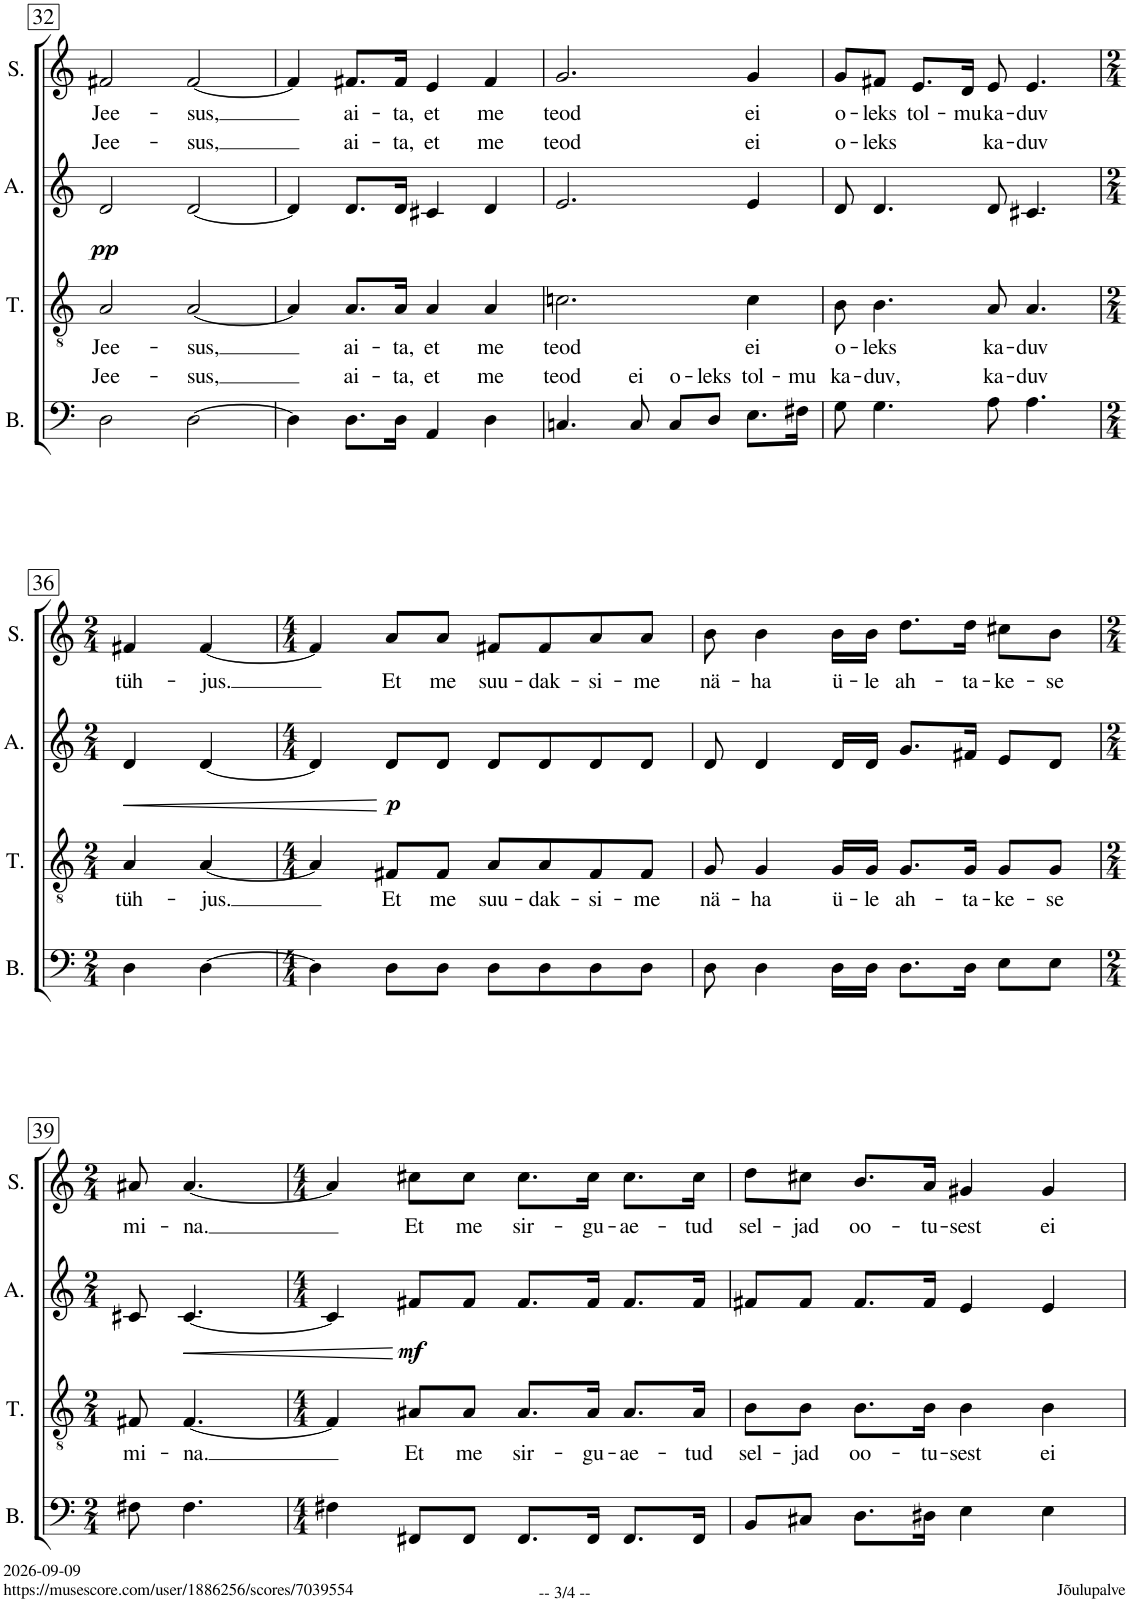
**kern	**text	**kern	**text	**dynam	**kern	**text	**kern	**text
*part4	*part4	*part3	*part3	*part3	*part2	*part2	*part1	*part1
*staff4	*staff4	*staff3	*staff3	*staff3	*staff2	*staff2	*staff1	*staff1
*I"Bass	*	*I"Tenor	*	*	*I"Alto	*	*I"Soprano	*
*I'B.	*	*I'T.	*	*	*I'A.	*	*I'S.	*
!!LO:PB:g=z
*clefF4	*	*clefGv2	*	*	*clefG2	*	*clefG2	*
*	*	*	*	*	*Trd1c2	*	*	*
*k[]	*	*k[]	*	*	*k[]	*	*k[]	*
*M4/4	*	*M4/4	*	*	*M4/4	*	*M4/4	*
=32	=32	=32	=32	=32	=32	=32	=32	=32
!	!LO:LY:a	!	!LO:LY:b	!LO:DY:a	!	!LO:LY:a	!	!LO:LY:b
2D\	Jee-	2A/	Jee-	pp	2d/	Jee-	2f#X/	Jee-
!	!LO:LY:a	!	!LO:LY:b	!	!	!LO:LY:a	!	!LO:LY:b
[2D\	-sus,	[2A/	-sus,	.	[2d/	-sus,	[2f#/	-sus,
=33	=33	=33	=33	=33	=33	=33	=33	=33
4D\]	.	4A/]	.	.	4d/]	.	4f#/]	.
!	!LO:LY:a	!	!LO:LY:b	!	!	!LO:LY:a	!	!LO:LY:b
8.D\L	ai-	8.A/L	ai-	.	8.d/L	ai-	8.f#X/L	ai-
!	!LO:LY:a	!	!LO:LY:b	!	!	!LO:LY:a	!	!LO:LY:b
16D\Jk	-ta,	16A/Jk	-ta,	.	16d/Jk	-ta,	16f#/Jk	-ta,
!	!LO:LY:a	!	!LO:LY:b	!	!	!LO:LY:a	!	!LO:LY:b
4AA/	et	4A/	et	.	4c#X/	et	4e/	et
!	!LO:LY:a	!	!LO:LY:b	!	!	!LO:LY:a	!	!LO:LY:b
4D\	me	4A/	me	.	4d/	me	4f#/	me
=34	=34	=34	=34	=34	=34	=34	=34	=34
!	!LO:LY:a	!	!LO:LY:b	!	!	!LO:LY:a	!	!LO:LY:b
4.Cn/	teod	2.cn\	teod	.	2.e/	teod	2.g/	teod
!	!LO:LY:a	!	!	!	!	!	!	!
8C/	ei	.	.	.	.	.	.	.
!	!LO:LY:a	!	!	!	!	!	!	!
8C/L	o-	.	.	.	.	.	.	.
!	!LO:LY:a	!	!	!	!	!	!	!
8D/J	-leks	.	.	.	.	.	.	.
!	!LO:LY:a	!	!LO:LY:b	!	!	!LO:LY:a	!	!LO:LY:b
8.E\L	tol-	4c\	ei	.	4e/	ei	4g/	ei
!	!LO:LY:a	!	!	!	!	!	!	!
16F#X\Jk	-mu	.	.	.	.	.	.	.
=35	=35	=35	=35	=35	=35	=35	=35	=35
!	!LO:LY:a	!	!LO:LY:b	!	!	!LO:LY:a	!	!LO:LY:b
8G\	ka-	8B\	o-	.	8d/	o-	8g/L	o-
!	!LO:LY:a	!	!LO:LY:b	!	!	!LO:LY:a	!	!LO:LY:b
4.G\	-duv,	4.B\	-leks	.	4.d/	-leks	8f#X/J	-leks
!	!	!	!	!	!	!	!	!LO:LY:b
.	.	.	.	.	.	.	8.e/L	tol-
!	!	!	!	!	!	!	!	!LO:LY:b
.	.	.	.	.	.	.	16d/Jk	-mu
!	!LO:LY:a	!	!LO:LY:b	!	!	!LO:LY:a	!	!LO:LY:b
8A\	ka-	8A/	ka-	.	8d/	ka-	8e/	ka-
!	!LO:LY:a	!	!LO:LY:b	!	!	!LO:LY:a	!	!LO:LY:b
4.A\	-duv	4.A/	-duv	.	4.c#X/	-duv	4.e/	-duv
!!LO:LB:g=z
=36	=36	=36	=36	=36	=36	=36	=36	=36
*M2/4	*	*M2/4	*	*	*M2/4	*	*M2/4	*
!	!	!	!LO:LY:b	!LO:HP:b	!	!	!	!LO:LY:b
4D\	.	4A/	tüh-	<	4d/	.	4f#X/	tüh-
!	!	!	!LO:LY:b	!	!	!	!	!LO:LY:b
[4D\	.	[4A/	-jus.	.	[4d/	.	[4f#/	-jus.
=37	=37	=37	=37	=37	=37	=37	=37	=37
*M4/4	*	*M4/4	*	*	*M4/4	*	*M4/4	*
4D\]	.	4A/]	.	.	4d/]	.	4f#/]	.
!	!	!	!LO:LY:b	!LO:DY:n=1:a	!	!	!	!LO:LY:b
8D\L	.	8F#X/L	Et	[ p	8d/L	.	8a/L	Et
!	!	!	!LO:LY:b	!	!	!	!	!LO:LY:b
8D\J	.	8F#/J	me	.	8d/J	.	8a/J	me
!	!	!	!LO:LY:b	!	!	!	!	!LO:LY:b
8D\L	.	8A/L	suu-	.	8d/L	.	8f#X/L	suu-
!	!	!	!LO:LY:b	!	!	!	!	!LO:LY:b
8D\	.	8A/	-dak-	.	8d/	.	8f#/	-dak-
!	!	!	!LO:LY:b	!	!	!	!	!LO:LY:b
8D\	.	8F#/	-si-	.	8d/	.	8a/	-si-
!	!	!	!LO:LY:b	!	!	!	!	!LO:LY:b
8D\J	.	8F#/J	-me	.	8d/J	.	8a/J	-me
=38	=38	=38	=38	=38	=38	=38	=38	=38
!	!	!	!LO:LY:b	!	!	!	!	!LO:LY:b
8D\	.	8G/	nä-	.	8d/	.	8b\	nä-
!	!	!	!LO:LY:b	!	!	!	!	!LO:LY:b
4D\	.	4G/	-ha	.	4d/	.	4b\	-ha
!	!	!	!LO:LY:b	!	!	!	!	!LO:LY:b
16D\LL	.	16G/LL	ü-	.	16d/LL	.	16b\LL	ü-
!	!	!	!LO:LY:b	!	!	!	!	!LO:LY:b
16D\JJ	.	16G/JJ	-le	.	16d/JJ	.	16b\JJ	-le
!	!	!	!LO:LY:b	!	!	!	!	!LO:LY:b
8.D\L	.	8.G/L	ah-	.	8.g/L	.	8.dd\L	ah-
!	!	!	!LO:LY:b	!	!	!	!	!LO:LY:b
16D\Jk	.	16G/Jk	-ta-	.	16f#X/Jk	.	16dd\Jk	-ta-
!	!	!	!LO:LY:b	!	!	!	!	!LO:LY:b
8E\L	.	8G/L	-ke-	.	8e/L	.	8cc#X\L	-ke-
!	!	!	!LO:LY:b	!	!	!	!	!LO:LY:b
8E\J	.	8G/J	-se	.	8d/J	.	8b\J	-se
!!LO:LB:g=z
=39	=39	=39	=39	=39	=39	=39	=39	=39
*M2/4	*	*M2/4	*	*	*M2/4	*	*M2/4	*
!	!	!	!LO:LY:b	!	!	!	!	!LO:LY:b
8F#X\	.	8F#X/	mi-	.	8c#X/	.	8a#X/	mi-
!	!	!	!LO:LY:b	!LO:HP:b	!	!	!	!LO:LY:b
4.F#\	.	[4.F#/	-na.	<	[4.c#/	.	[4.a#/	-na.
=40	=40	=40	=40	=40	=40	=40	=40	=40
*M4/4	*	*M4/4	*	*	*M4/4	*	*M4/4	*
4F#X\	.	4F#/]	.	.	4c#/]	.	4a#/]	.
!	!	!	!LO:LY:b	!LO:DY:n=1:a	!	!	!	!LO:LY:b
8FF#X/L	.	8A#X/L	Et	[ mf	8f#X/L	.	8cc#X\L	Et
!	!	!	!LO:LY:b	!	!	!	!	!LO:LY:b
8FF#/J	.	8A#/J	me	.	8f#/J	.	8cc#\J	me
!	!	!	!LO:LY:b	!	!	!	!	!LO:LY:b
8.FF#/L	.	8.A#/L	sir-	.	8.f#/L	.	8.cc#\L	sir-
!	!	!	!LO:LY:b	!	!	!	!	!LO:LY:b
16FF#/Jk	.	16A#/Jk	-gu-	.	16f#/Jk	.	16cc#\Jk	-gu-
!	!	!	!LO:LY:b	!	!	!	!	!LO:LY:b
8.FF#/L	.	8.A#/L	-ae-	.	8.f#/L	.	8.cc#\L	-ae-
!	!	!	!LO:LY:b	!	!	!	!	!LO:LY:b
16FF#/Jk	.	16A#/Jk	-tud	.	16f#/Jk	.	16cc#\Jk	-tud
=41	=41	=41	=41	=41	=41	=41	=41	=41
!	!	!	!LO:LY:b	!	!	!	!	!LO:LY:b
8BB/L	.	8B\L	sel-	.	8f#X/L	.	8dd\L	sel-
!	!	!	!LO:LY:b	!	!	!	!	!LO:LY:b
8C#X/J	.	8B\J	-jad	.	8f#/J	.	8cc#X\J	-jad
!	!	!	!LO:LY:b	!	!	!	!	!LO:LY:b
8.D\L	.	8.B\L	oo-	.	8.f#/L	.	8.b/L	oo-
!	!	!	!LO:LY:b	!	!	!	!	!LO:LY:b
16D#X\Jk	.	16B\Jk	-tu-	.	16f#/Jk	.	16a/Jk	-tu-
!	!	!	!LO:LY:b	!	!	!	!	!LO:LY:b
4E\	.	4B\	-sest	.	4e/	.	4g#X/	-sest
!	!	!	!LO:LY:b	!	!	!	!	!LO:LY:b
4E\	.	4B\	ei	.	4e/	.	4g#/	ei
=	=	=	=	=	=	=	=	=
*-	*-	*-	*-	*-	*-	*-	*-	*-
